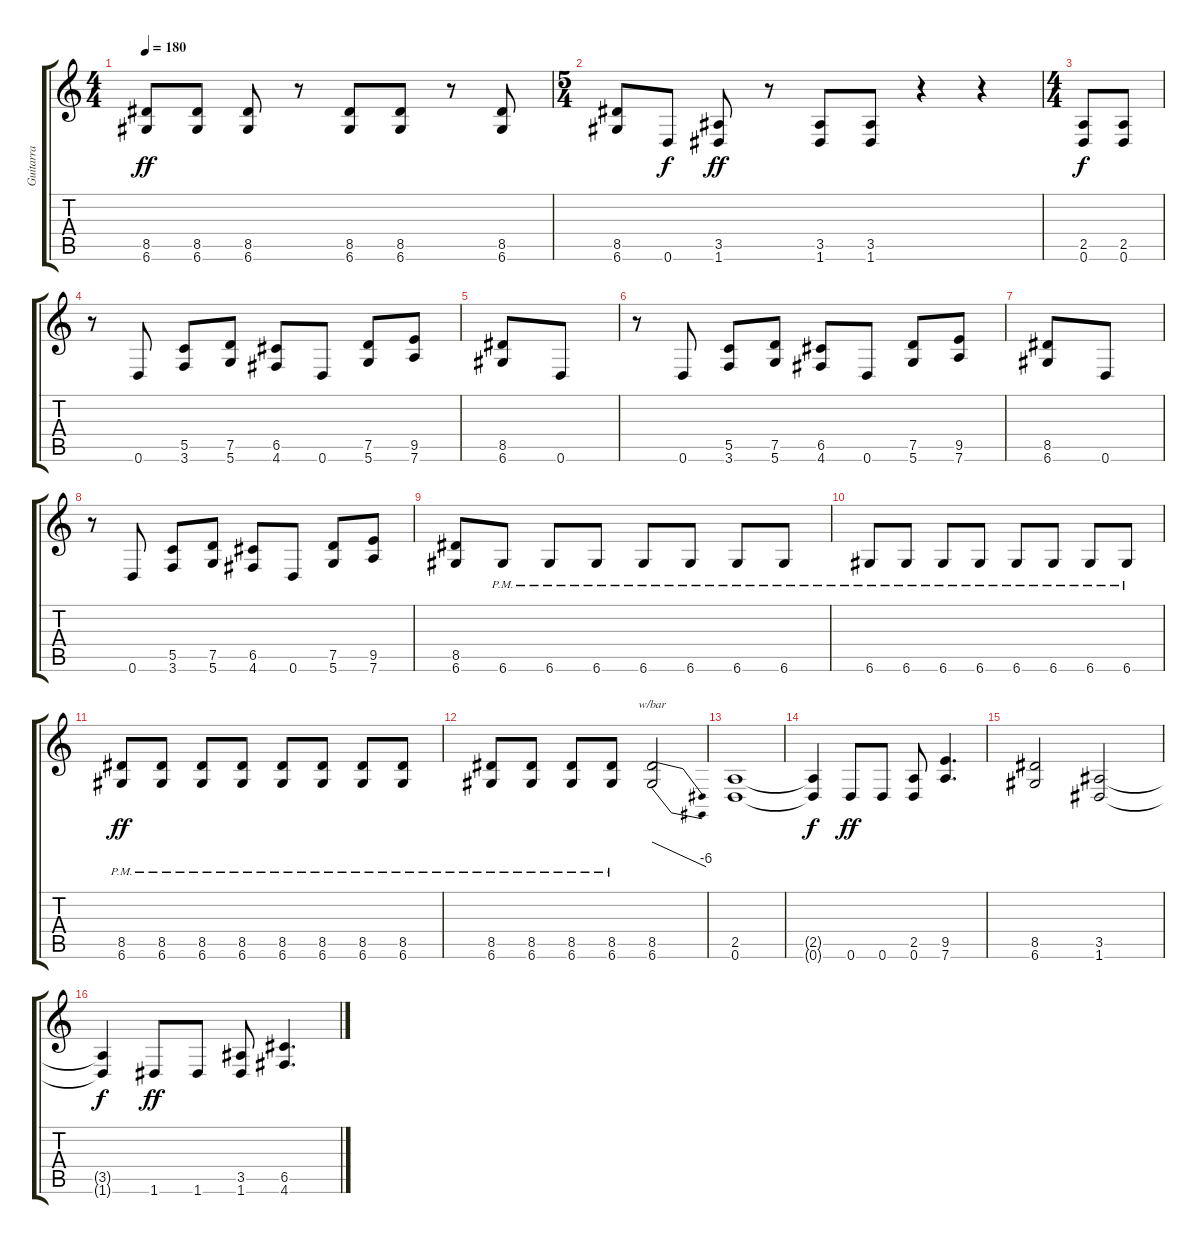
\track ("Guitarra" "Guitarra") {instrument distortionguitar}
\staff {score tabs}
\tuning (D4 A3 F3 C3 G2 D2) {hide}
\ts (4 4)
\tempo 180
\clef g2
\ks c
(8.5 6.6).8{dy ff} (8.5 6.6).8 (8.5 6.6).8 r.8 (8.5 6.6).8 (8.5 6.6).8 r.8 (8.5 6.6).8 |
\ts (5 4)
(8.5 6.6).8 0.6.8{dy f} (3.5 1.6).8{dy ff} r.8 (3.5 1.6).8 (3.5 1.6).8 r.4 r.4 |
\ts (4 4)
(2.5 0.6).8{dy f} (2.5 0.6).8 |
r.8 0.6.8 (5.5 3.6).8 (7.5 5.6).8 (6.5 4.6).8 0.6.8 (7.5 5.6).8 (9.5 7.6).8 |
(8.5 6.6).8 0.6.8 |
r.8 0.6.8 (5.5 3.6).8 (7.5 5.6).8 (6.5 4.6).8 0.6.8 (7.5 5.6).8 (9.5 7.6).8 |
(8.5 6.6).8 0.6.8 |
r.8 0.6.8 (5.5 3.6).8 (7.5 5.6).8 (6.5 4.6).8 0.6.8 (7.5 5.6).8 (9.5 7.6).8 |
(8.5 6.6).8 6.6{pm}.8 6.6{pm}.8 6.6{pm}.8 6.6{pm}.8 6.6{pm}.8 6.6{pm}.8 6.6{pm}.8 |
6.6{pm}.8 6.6{pm}.8 6.6{pm}.8 6.6{pm}.8 6.6{pm}.8 6.6{pm}.8 6.6{pm}.8 6.6{pm}.8 |
(8.5{pm} 6.6{pm}).8{dy ff} (8.5{pm} 6.6{pm}).8 (8.5{pm} 6.6{pm}).8 (8.5{pm} 6.6{pm}).8 (8.5{pm} 6.6{pm}).8 (8.5{pm} 6.6{pm}).8 (8.5{pm} 6.6{pm}).8 (8.5{pm} 6.6{pm}).8 |
(8.5{pm} 6.6{pm}).8 (8.5{pm} 6.6{pm}).8 (8.5{pm} 6.6{pm}).8 (8.5{pm} 6.6{pm}).8 (8.5 6.6).2{tbe (dive default 0 0 60 -24)} |
(2.5 0.6).1 |
(2.5{t} 0.6{t}).4{dy f} 0.6.8{dy ff} 0.6.8 (2.5 0.6).8 (9.5 7.6).4{d} |
(8.5 6.6).2 (3.5 1.6).2 |
(3.5{t} 1.6{t}).4{dy f} 1.6.8{dy ff} 1.6.8 (3.5 1.6).8 (6.5 4.6).4{d}
